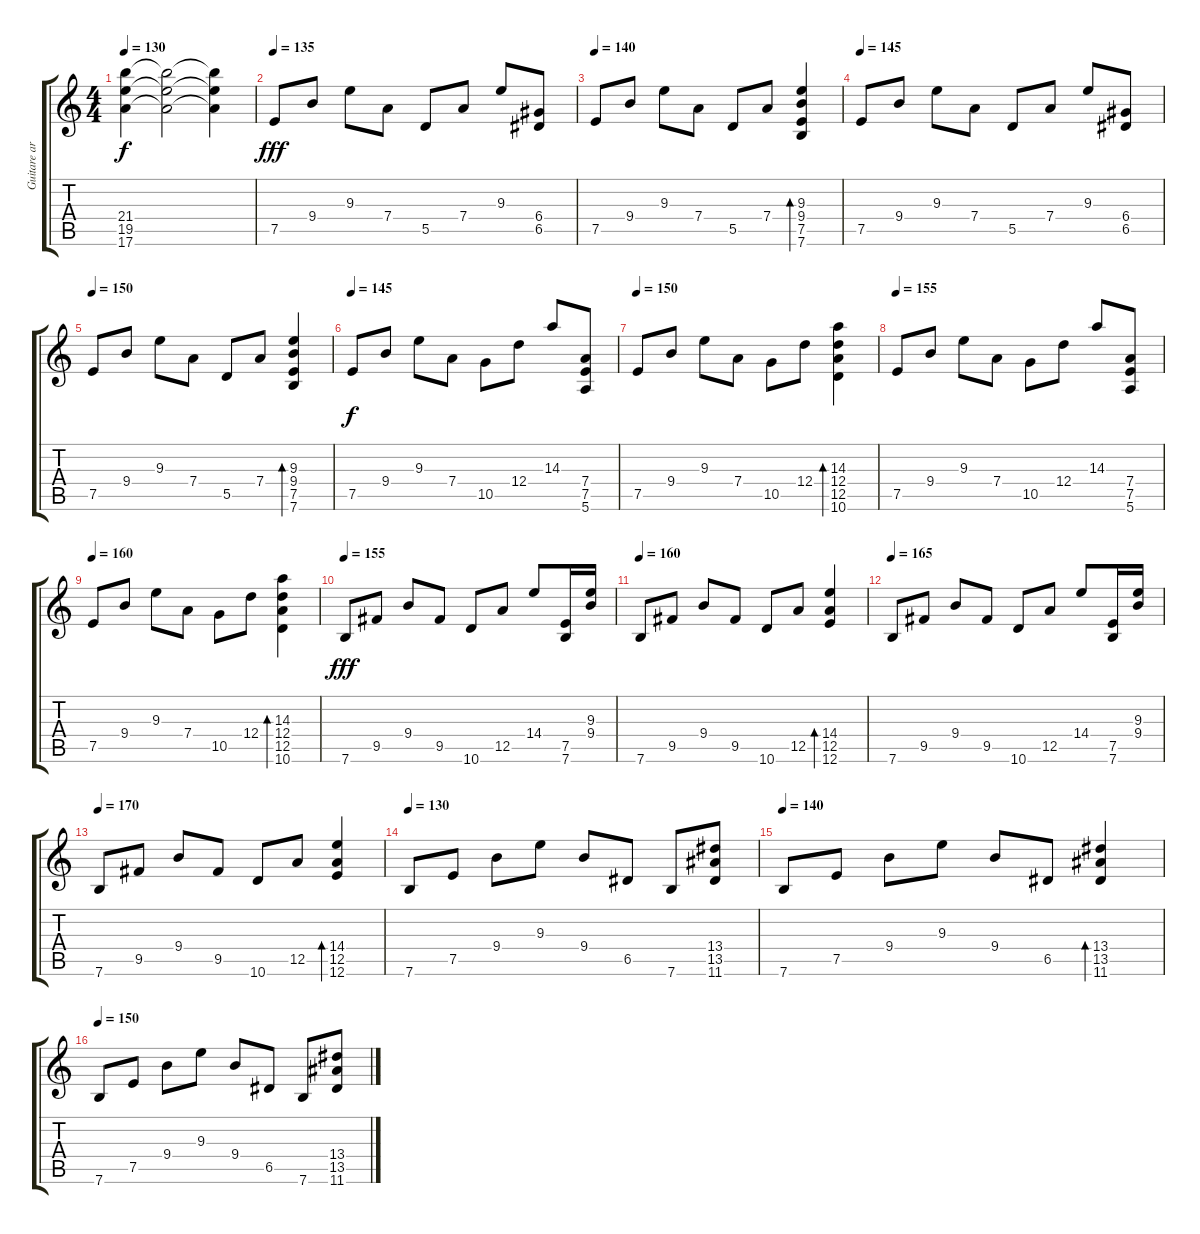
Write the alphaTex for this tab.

\track ("Guitare arpejo" "Guitare ar") {instrument acousticguitarnylon}
\staff {score tabs}
\tuning (E4 B3 G3 D3 A2 E2) {hide}
\ts (4 4)
\tempo 130
\clef g2
\ks c
(21.4{t} 19.5{t} 17.6{t}).4{dy f} (21.4{t} 19.5{t} 17.6{t}).2 (21.4{t} 19.5{t} 17.6{t}).4 |
\tempo 150
\tempo 135
7.5.8{dy fff} 9.4.8 9.3.8 7.4.8 5.5.8 7.4.8 9.3.8 (6.4 6.5).8 |
\tempo 140
7.5.8 9.4.8 9.3.8 7.4.8 5.5.8 7.4.8 (9.3 9.4 7.5 7.6).4{bd 120} |
\tempo 145
7.5.8 9.4.8 9.3.8 7.4.8 5.5.8 7.4.8 9.3.8 (6.4 6.5).8 |
\tempo 150
7.5.8 9.4.8 9.3.8 7.4.8 5.5.8 7.4.8 (9.3 9.4 7.5 7.6).4{bd 120} |
\tempo 145
7.5.8{dy f} 9.4.8 9.3.8 7.4.8 10.5.8 12.4.8 14.3.8 (7.4 7.5 5.6).8 |
\tempo 150
7.5.8 9.4.8 9.3.8 7.4.8 10.5.8 12.4.8 (14.3 12.4 12.5 10.6).4{bd 120} |
\tempo 155
7.5.8 9.4.8 9.3.8 7.4.8 10.5.8 12.4.8 14.3.8 (7.4 7.5 5.6).8 |
\tempo 160
7.5.8 9.4.8 9.3.8 7.4.8 10.5.8 12.4.8 (14.3 12.4 12.5 10.6).4{bd 120} |
\tempo 155
7.6.8{dy fff} 9.5.8 9.4.8 9.5.8 10.6.8 12.5.8 14.4.8 (7.5 7.6).16 (9.3 9.4).16 |
\tempo 160
7.6.8 9.5.8 9.4.8 9.5.8 10.6.8 12.5.8 (14.4 12.5 12.6).4{bd 120} |
\tempo 165
7.6.8 9.5.8 9.4.8 9.5.8 10.6.8 12.5.8 14.4.8 (7.5 7.6).16 (9.3 9.4).16 |
\tempo 170
7.6.8 9.5.8 9.4.8 9.5.8 10.6.8 12.5.8 (14.4 12.5 12.6).4{bd 120} |
\tempo 130
7.6.8 7.5.8 9.4.8 9.3.8 9.4.8 6.5.8 7.6.8 (13.4 13.5 11.6).8 |
\tempo 140
7.6.8 7.5.8 9.4.8 9.3.8 9.4.8 6.5.8 (13.4 13.5 11.6).4{bd 120} |
\tempo 150
7.6.8 7.5.8 9.4.8 9.3.8 9.4.8 6.5.8 7.6.8 (13.4 13.5 11.6).8
